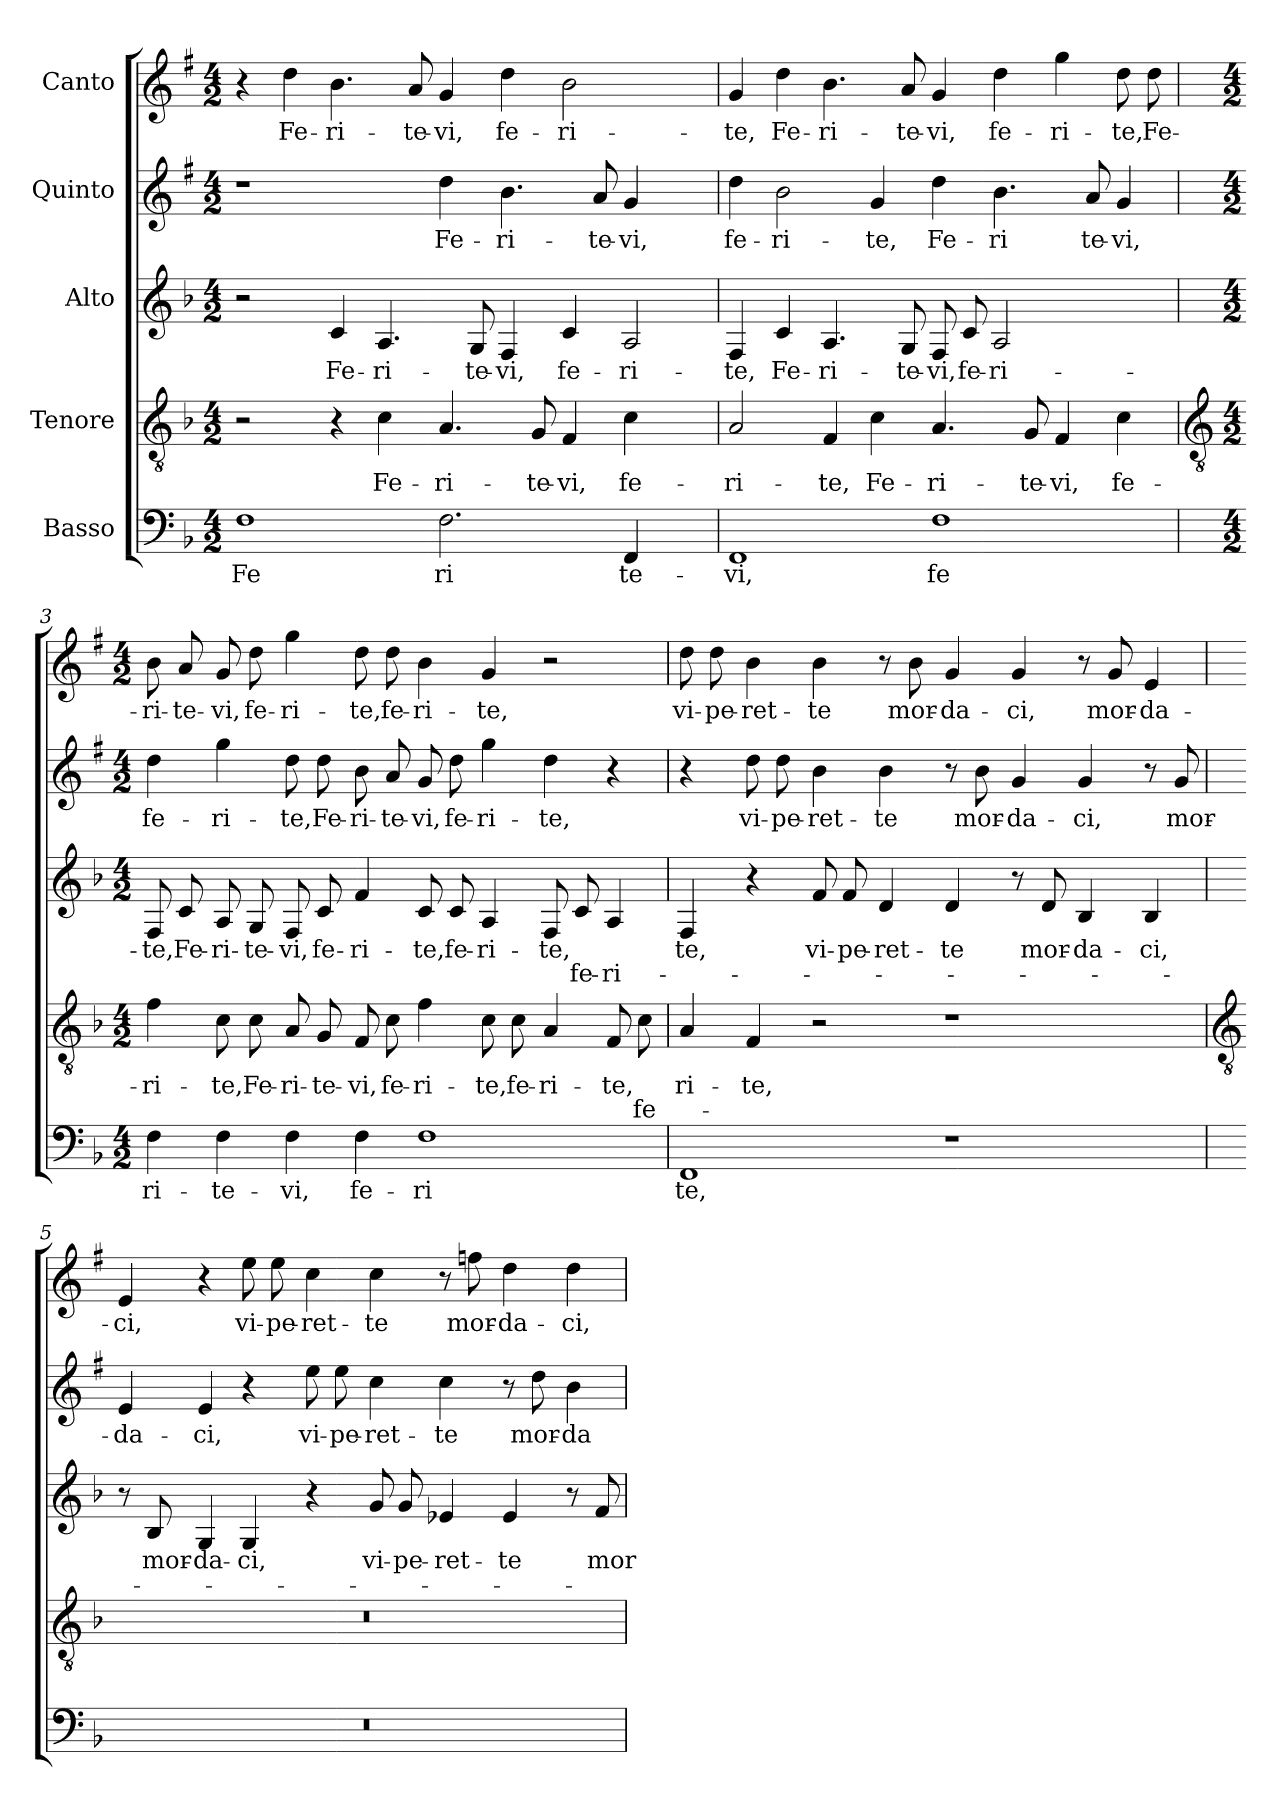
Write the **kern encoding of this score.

**kern	**text	**kern	**text	**text	**kern	**text	**text	**kern	**text	**kern	**text
*part5	*part5	*part4	*part4	*part4	*part3	*part3	*part3	*part2	*part2	*part1	*part1
*staff5	*staff5	*staff4	*staff4	*staff4	*staff3	*staff3	*staff3	*staff2	*staff2	*staff1	*staff1
*I"Basso	*	*I"Tenore	*	*	*I"Alto	*	*	*I"Quinto	*	*I"Canto	*
*clefF4	*	*clefGv2	*	*	*clefG2	*	*	*clefG2	*	*clefG2	*
*	*	*	*	*	*	*	*	*ITrd1c2	*	*ITrd1c2	*
*k[b-]	*	*k[b-]	*	*	*k[b-]	*	*	*k[b-]	*	*k[b-]	*
*F:	*	*F:	*	*	*F:	*	*	*F:	*	*F:	*
*M4/2	*	*M4/2	*	*	*M4/2	*	*	*M4/2	*	*M4/2	*
=1	=1	=1	=1	=1	=1	=1	=1	=1	=1	=1	=1
!	!LO:LY:b	!	!	!	!	!	!	!	!	!	!
1F	Fe	2r	.	.	2r	.	.	1r	.	4r	.
!	!	!	!	!	!	!	!	!	!	!	!LO:LY:b
.	.	.	.	.	.	.	.	.	.	4cc	Fe-
!	!	!	!	!	!	!LO:LY:b	!	!	!	!	!LO:LY:b
.	.	4r	.	.	4c	Fe-	.	.	.	4.a	-ri-
!	!	!	!LO:LY:b	!	!	!LO:LY:b	!	!	!	!	!
.	.	4c	Fe-	.	4.A	-ri-	.	.	.	.	.
!	!	!	!	!	!	!	!	!	!	!	!LO:LY:b
.	.	.	.	.	.	.	.	.	.	8g	-te-
!	!LO:LY:b	!	!LO:LY:b	!	!	!	!	!	!LO:LY:b	!	!LO:LY:b
2.F	ri	4.A	-ri-	.	.	.	.	4cc	Fe-	4f	-vi,
!	!	!	!	!	!	!LO:LY:b	!	!	!	!	!
.	.	.	.	.	8G	-te-	.	.	.	.	.
!	!	!	!	!	!	!LO:LY:b	!	!	!LO:LY:b	!	!LO:LY:b
.	.	.	.	.	4F	-vi,	.	4.a	-ri-	4cc	fe-
!	!	!	!LO:LY:b	!	!	!	!	!	!	!	!
.	.	8G	-te-	.	.	.	.	.	.	.	.
!	!	!	!LO:LY:b	!	!	!LO:LY:b	!	!	!	!	!LO:LY:b
.	.	4F	-vi,	.	4c	fe-	.	.	.	2a	-ri-
!	!	!	!	!	!	!	!	!	!LO:LY:b	!	!
.	.	.	.	.	.	.	.	8g	-te-	.	.
!	!LO:LY:b	!	!LO:LY:b	!	!	!LO:LY:b	!	!	!LO:LY:b	!	!
4FF	te-	4c	fe-	.	2A	-ri-	.	4f	-vi,	.	.
4ryy	.	4ryy	.	.	.	.	.	4ryy	.	4ryy	.
=2	=2	=2	=2	=2	=2	=2	=2	=2	=2	=2	=2
!	!LO:LY:b	!	!LO:LY:b	!	!	!LO:LY:b	!	!	!LO:LY:b	!	!LO:LY:b
1FF	-vi,	2A	-ri-	.	4F	-te,	.	4cc	fe-	4f	-te,
!	!	!	!	!	!	!LO:LY:b	!	!	!LO:LY:b	!	!LO:LY:b
.	.	.	.	.	4c	Fe-	.	2a	-ri-	4cc	Fe-
!	!	!	!LO:LY:b	!	!	!LO:LY:b	!	!	!	!	!LO:LY:b
.	.	4F	-te,	.	4.A	-ri-	.	.	.	4.a	-ri-
!	!	!	!LO:LY:b	!	!	!	!	!	!LO:LY:b	!	!
.	.	4c	Fe-	.	.	.	.	4f	-te,	.	.
!	!	!	!	!	!	!LO:LY:b	!	!	!	!	!LO:LY:b
.	.	.	.	.	8G	-te-	.	.	.	8g	-te-
!	!LO:LY:b	!	!LO:LY:b	!	!	!LO:LY:b	!	!	!LO:LY:b	!	!LO:LY:b
1F	fe	4.A	-ri-	.	8F	-vi,	.	4cc	Fe-	4f	-vi,
!	!	!	!	!	!	!LO:LY:b	!	!	!	!	!
.	.	.	.	.	8c	fe-	.	.	.	.	.
!	!	!	!	!	!	!LO:LY:b	!	!	!LO:LY:b	!	!LO:LY:b
.	.	.	.	.	2A	-ri-	.	4.a	-ri	4cc	fe-
!	!	!	!LO:LY:b	!	!	!	!	!	!	!	!
.	.	8G	-te-	.	.	.	.	.	.	.	.
!	!	!	!LO:LY:b	!	!	!	!	!	!	!	!LO:LY:b
.	.	4F	-vi,	.	.	.	.	.	.	4ff	-ri-
!	!	!	!	!	!	!	!	!	!LO:LY:b	!	!
.	.	.	.	.	.	.	.	8g	te-	.	.
!	!	!	!LO:LY:b	!	!	!	!	!	!LO:LY:b	!	!LO:LY:b
.	.	4c	fe-	.	4ryy	.	.	4f	-vi,	8cc	-te,
!	!	!	!	!	!	!	!	!	!	!	!LO:LY:b
.	.	.	.	.	.	.	.	.	.	8cc	Fe-
!!LO:LB:g=z
=3	=3	=3	=3	=3	=3	=3	=3	=3	=3	=3	=3
*	*	*clefGv2	*	*	*	*	*	*	*	*	*
*M4/2	*	*M4/2	*	*	*M4/2	*	*	*M4/2	*	*M4/2	*
!	!LO:LY:b	!	!LO:LY:b	!	!	!LO:LY:b	!	!	!LO:LY:b	!	!LO:LY:b
4F	ri-	4f	-ri-	.	8F	-te,	.	4cc	fe-	8a	-ri-
!	!	!	!	!	!	!LO:LY:b	!	!	!	!	!LO:LY:b
.	.	.	.	.	8c	Fe-	.	.	.	8g	-te-
!	!LO:LY:b	!	!LO:LY:b	!	!	!LO:LY:b	!	!	!LO:LY:b	!	!LO:LY:b
4F	-te-	8c	-te,	.	8A	-ri-	.	4ff	-ri-	8f	-vi,
!	!	!	!LO:LY:b	!	!	!LO:LY:b	!	!	!	!	!LO:LY:b
.	.	8c	Fe-	.	8G	-te-	.	.	.	8cc	fe-
!	!LO:LY:b	!	!LO:LY:b	!	!	!LO:LY:b	!	!	!LO:LY:b	!	!LO:LY:b
4F	-vi,	8A	-ri-	.	8F	-vi,	.	8cc	-te,	4ff	-ri-
!	!	!	!LO:LY:b	!	!	!LO:LY:b	!	!	!LO:LY:b	!	!
.	.	8G	-te-	.	8c	fe-	.	8cc	Fe-	.	.
!	!LO:LY:b	!	!LO:LY:b	!	!	!LO:LY:b	!	!	!LO:LY:b	!	!LO:LY:b
4F	fe-	8F	-vi,	.	4f	-ri-	.	8a	-ri-	8cc	-te,
!	!	!	!LO:LY:b	!	!	!	!	!	!LO:LY:b	!	!LO:LY:b
.	.	8c	fe-	.	.	.	.	8g	-te-	8cc	fe-
!	!LO:LY:b	!	!LO:LY:b	!	!	!LO:LY:b	!	!	!LO:LY:b	!	!LO:LY:b
1F	-ri	4f	-ri-	.	8c	-te,	.	8f	-vi,	4a	-ri-
!	!	!	!	!	!	!LO:LY:b	!	!	!LO:LY:b	!	!
.	.	.	.	.	8c	fe-	.	8cc	fe-	.	.
!	!	!	!LO:LY:b	!	!	!LO:LY:b	!	!	!LO:LY:b	!	!LO:LY:b
.	.	8c	-te,	.	4A	-ri-	.	4ff	-ri-	4f	-te,
!	!	!	!LO:LY:b	!	!	!	!	!	!	!	!
.	.	8c	fe-	.	.	.	.	.	.	.	.
!	!	!	!LO:LY:b	!	!	!LO:LY:b	!	!	!LO:LY:b	!	!
.	.	4A	-ri-	.	8F	-te,	.	4cc	-te,	2r	.
!	!	!	!	!	!	!	!LO:LY:b	!	!	!	!
.	.	.	.	.	8c	.	fe-	.	.	.	.
!	!	!	!LO:LY:b	!	!	!	!LO:LY:b	!	!	!	!
.	.	8F	-te,	.	4A	.	-ri-	4r	.	.	.
!	!	!	!	!LO:LY:b	!	!	!	!	!	!	!
.	.	8c	.	fe-	.	.	.	.	.	.	.
=4	=4	=4	=4	=4	=4	=4	=4	=4	=4	=4	=4
!	!LO:LY:b	!	!LO:LY:b	!	!	!LO:LY:b	!	!	!	!	!LO:LY:b
1FF	te,	4A	-ri-	.	4F	-te,	.	4r	.	8cc	vi-
!	!	!	!	!	!	!	!	!	!	!	!LO:LY:b
.	.	.	.	.	.	.	.	.	.	8cc	-pe-
!	!	!	!LO:LY:b	!	!	!	!	!	!LO:LY:b	!	!LO:LY:b
.	.	4F	-te,	.	4r	.	.	8cc	vi-	4a	-ret-
!	!	!	!	!	!	!	!	!	!LO:LY:b	!	!
.	.	.	.	.	.	.	.	8cc	-pe-	.	.
!	!	!	!	!	!	!LO:LY:b	!	!	!LO:LY:b	!	!LO:LY:b
.	.	2r	.	.	8f	vi-	.	4a	-ret-	4a	-te
!	!	!	!	!	!	!LO:LY:b	!	!	!	!	!
.	.	.	.	.	8f	-pe-	.	.	.	.	.
!	!	!	!	!	!	!LO:LY:b	!	!	!LO:LY:b	!	!
.	.	.	.	.	4d	-ret-	.	4a	-te	8r	.
!	!	!	!	!	!	!	!	!	!	!	!LO:LY:b
.	.	.	.	.	.	.	.	.	.	8a	mor-
!	!	!	!	!	!	!LO:LY:b	!	!	!	!	!LO:LY:b
1r	.	1r	.	.	4d	-te	.	8r	.	4f	-da-
!	!	!	!	!	!	!	!	!	!LO:LY:b	!	!
.	.	.	.	.	.	.	.	8a	mor-	.	.
!	!	!	!	!	!	!	!	!	!LO:LY:b	!	!LO:LY:b
.	.	.	.	.	8r	.	.	4f	-da-	4f	-ci,
!	!	!	!	!	!	!LO:LY:b	!	!	!	!	!
.	.	.	.	.	8d	mor-	.	.	.	.	.
!	!	!	!	!	!	!LO:LY:b	!	!	!LO:LY:b	!	!
.	.	.	.	.	4B-	-da-	.	4f	-ci,	8r	.
!	!	!	!	!	!	!	!	!	!	!	!LO:LY:b
.	.	.	.	.	.	.	.	.	.	8f	mor-
!	!	!	!	!	!	!LO:LY:b	!	!	!	!	!LO:LY:b
.	.	.	.	.	4B-	-ci,	.	8r	.	4d	-da-
!	!	!	!	!	!	!	!	!	!LO:LY:b	!	!
.	.	.	.	.	.	.	.	8f	mor-	.	.
!!LO:LB:g=z
=5	=5	=5	=5	=5	=5	=5	=5	=5	=5	=5	=5
*	*	*clefGv2	*	*	*	*	*	*	*	*	*
!	!	!	!	!	!	!	!	!	!LO:LY:b	!	!LO:LY:b
0r	.	0r	.	.	8r	.	.	4d	-da-	4d	-ci,
!	!	!	!	!	!	!LO:LY:b	!	!	!	!	!
.	.	.	.	.	8B-	mor-	.	.	.	.	.
!	!	!	!	!	!	!LO:LY:b	!	!	!LO:LY:b	!	!
.	.	.	.	.	4G	-da-	.	4d	-ci,	4r	.
!	!	!	!	!	!	!LO:LY:b	!	!	!	!	!LO:LY:b
.	.	.	.	.	4G	-ci,	.	4r	.	8dd	vi-
!	!	!	!	!	!	!	!	!	!	!	!LO:LY:b
.	.	.	.	.	.	.	.	.	.	8dd	-pe-
!	!	!	!	!	!	!	!	!	!LO:LY:b	!	!LO:LY:b
.	.	.	.	.	4r	.	.	8dd	vi-	4b-	-ret-
!	!	!	!	!	!	!	!	!	!LO:LY:b	!	!
.	.	.	.	.	.	.	.	8dd	-pe-	.	.
!	!	!	!	!	!	!LO:LY:b	!	!	!LO:LY:b	!	!LO:LY:b
.	.	.	.	.	8g	vi-	.	4b-	-ret-	4b-	-te
!	!	!	!	!	!	!LO:LY:b	!	!	!	!	!
.	.	.	.	.	8g	-pe-	.	.	.	.	.
!	!	!	!	!	!	!LO:LY:b	!	!	!LO:LY:b	!	!
.	.	.	.	.	4e-X	-ret-	.	4b-	-te	8r	.
!	!	!	!	!	!	!	!	!	!	!	!LO:LY:b
.	.	.	.	.	.	.	.	.	.	8ee-X	mor-
!	!	!	!	!	!	!LO:LY:b	!	!	!	!	!LO:LY:b
.	.	.	.	.	4e-	-te	.	8r	.	4cc	-da-
!	!	!	!	!	!	!	!	!	!LO:LY:b	!	!
.	.	.	.	.	.	.	.	8cc	mor-	.	.
!	!	!	!	!	!	!	!	!	!LO:LY:b	!	!LO:LY:b
.	.	.	.	.	8r	.	.	4a	-da-	4cc	-ci,
!	!	!	!	!	!	!LO:LY:b	!	!	!	!	!
.	.	.	.	.	8f	mor-	.	.	.	.	.
=	=	=	=	=	=	=	=	=	=	=	=
*-	*-	*-	*-	*-	*-	*-	*-	*-	*-	*-	*-
